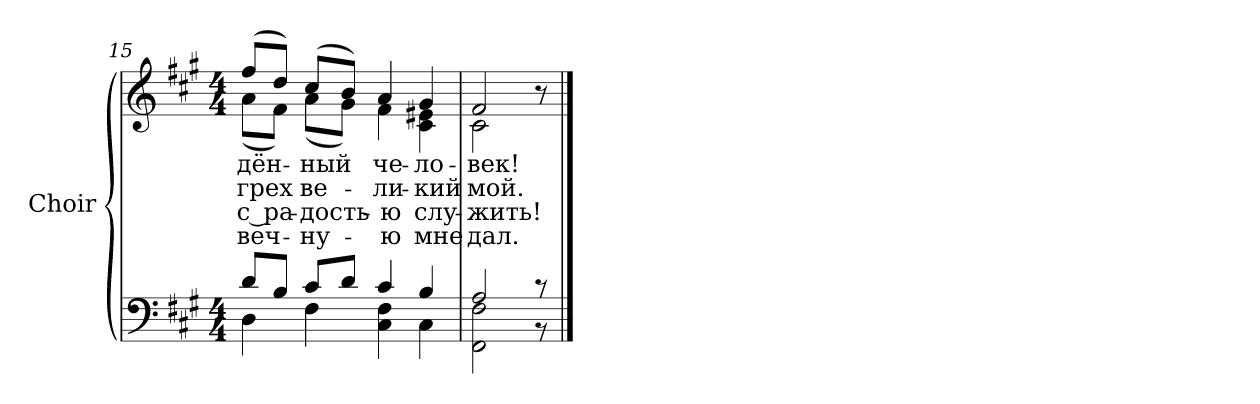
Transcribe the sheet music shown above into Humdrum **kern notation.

**kern	**kern	**text	**text	**text	**text
*part1	*part1	*part1	*part1	*part1	*part1
*staff2	*staff1	*staff1	*staff1	*staff1	*staff1
*I"Choir	*	*	*	*	*
*clefF4	*clefG2	*	*	*	*
*k[f#c#g#]	*k[f#c#g#]	*	*	*	*
*f#:	*f#:	*	*	*	*
*M4/4	*M4/4	*	*	*	*
=15	=15	=15	=15	=15	=15
*^	*^	*	*	*	*
!	!	!	!	!LO:LY:b:color=#000000	!LO:LY:b:color=#000000	!LO:LY:b:color=#000000	!LO:LY:b:color=#000000
8di/L	4Di\	(8ff#i/L	(8ai\L	-дён-	грех	с ра-	веч-
8Bi/J	.	8ddi/J)	8f#i\J)	.	.	.	.
!	!	!	!	!LO:LY:b:color=#000000	!LO:LY:b:color=#000000	!LO:LY:b:color=#000000	!LO:LY:b:color=#000000
8c#i/L	4F#i\	(8cc#i/L	(8ai\L	-ный	ве-	-дость-	-ну-
8di/J	.	8bi/J)	8g#i\J)	.	.	.	.
!	!	!	!	!LO:LY:b:color=#000000	!LO:LY:b:color=#000000	!LO:LY:b:color=#000000	!LO:LY:b:color=#000000
4c#i/	4C#i\ 4F#i	4ai/	4f#i\	че-	-ли-	-ю	-ю
!	!	!	!	!LO:LY:b:color=#000000	!LO:LY:b:color=#000000	!LO:LY:b:color=#000000	!LO:LY:b:color=#000000
4Bi/	4C#i\	4g#i/	4c#i\ 4e#Xi	-ло-	-кий	слу-	мне
=16	=16	=16	=16	=16	=16	=16	=16
!	!	!	!	!LO:LY:b:color=#000000	!LO:LY:b:color=#000000	!LO:LY:b:color=#000000	!LO:LY:b:color=#000000
2Ai/	2FF#i\ 2F#i	2f#i/	2c#i\	-век!	мой.	-жить!	дал.
8r	8r	8r	8ryy	.	.	.	.
*v	*v	*	*	*	*	*	*
*	*v	*v	*	*	*	*
==	==	==	==	==	==
*-	*-	*-	*-	*-	*-
